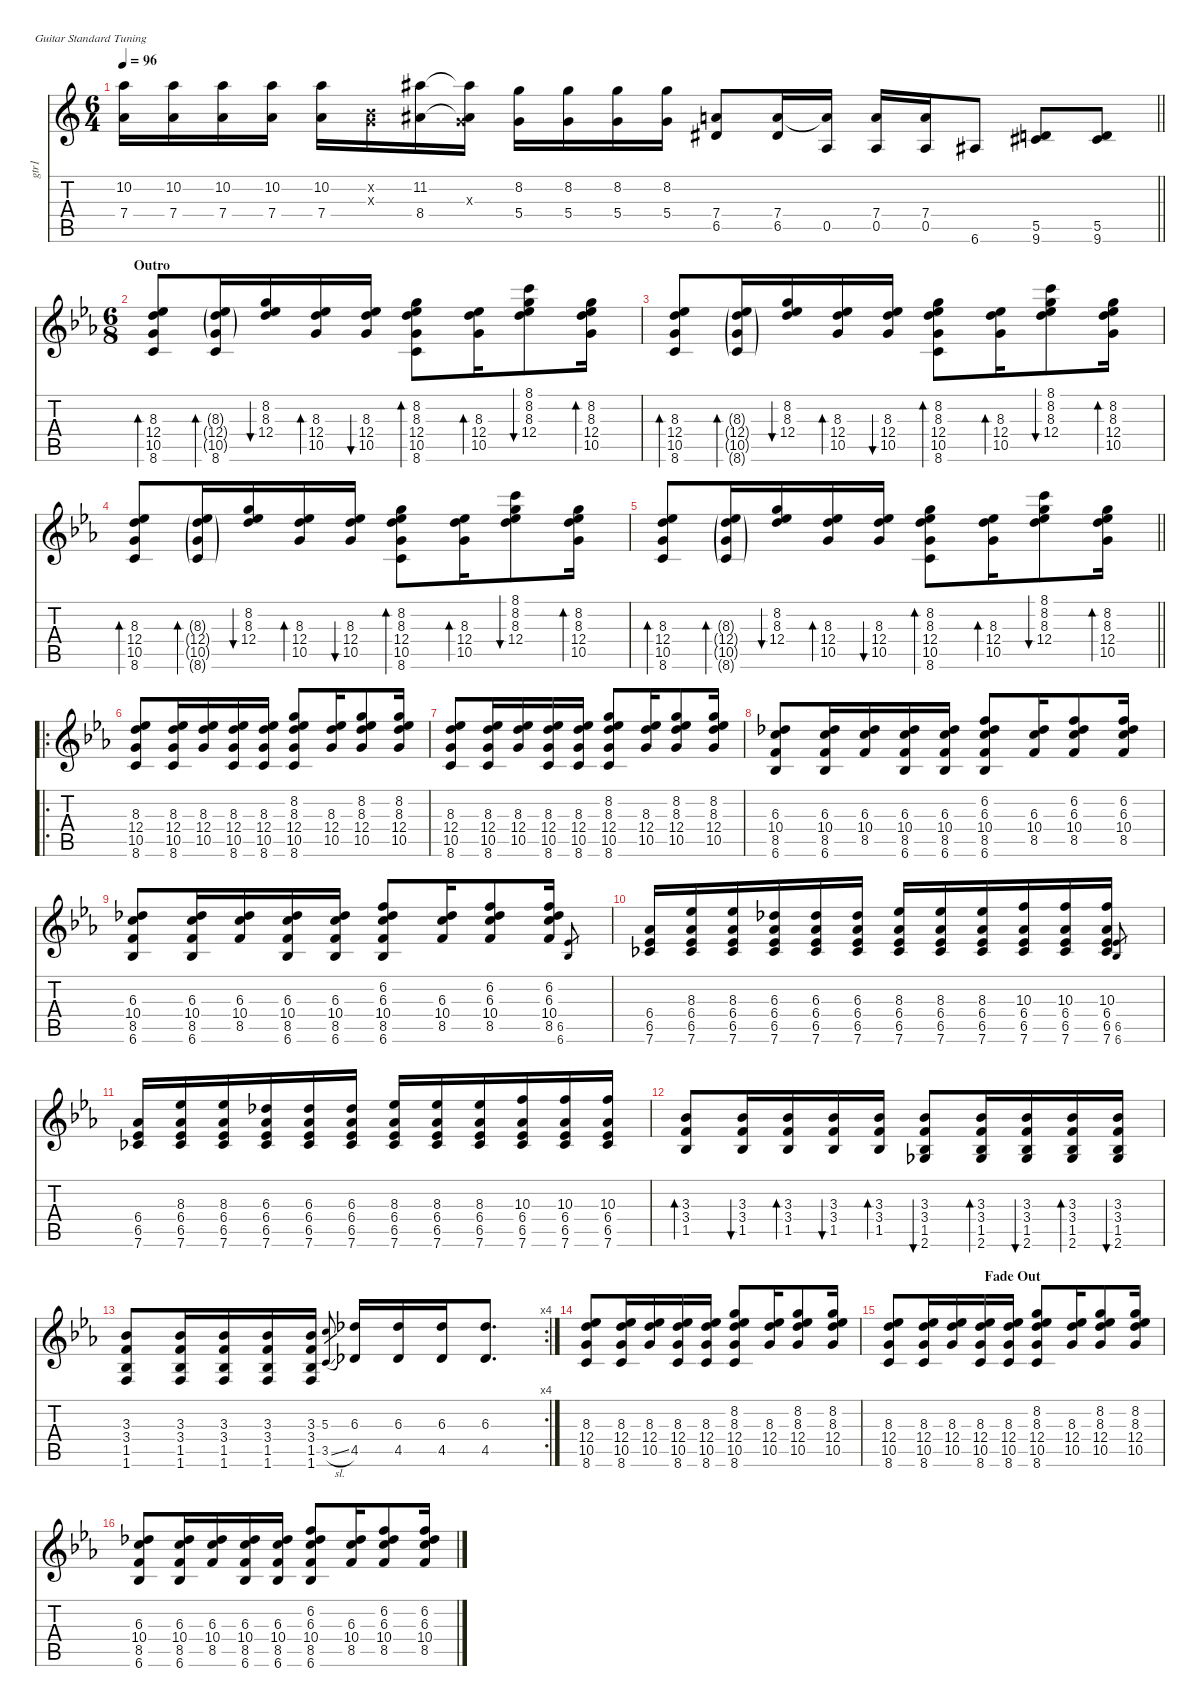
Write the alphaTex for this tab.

\defaultSystemsLayout 4
\hideDynamics
\bracketExtendMode nobrackets
\otherSystemsTrackNameOrientation horizontal
\track ("Guitar 1-hid" "gtr1") {defaultSystemsLayout 4 mute instrument acousticguitarsteel}
\staff {score tabs}
\tuning (E4 B3 G3 D3 A2 E2)
\ts (6 4)
\tempo 96
\clef g2
\barLineRight lightlight
\ks aminor
(10.2 7.4).16{dy mf} (10.2 7.4).16 (10.2 7.4).16 (10.2 7.4).16 (10.2 7.4).16{dy f} (0.2{x} 0.3{x}).16 (11.2{acc #} 8.4{acc #}).16{dy mf} (11.2{t acc #} 0.3{x} 8.4{t acc #}).16{dy f} (8.2 5.4).16{dy mf} (8.2 5.4).16 (8.2 5.4).16 (8.2 5.4).16 (7.4 6.5{acc #}).8 (7.4 6.5{acc #}).16 (7.4{t} 0.5).16{dy f} (7.4 0.5).16{dy mf} (7.4 0.5).16 6.6{acc #}.8 (5.5 9.6{acc #}).8 (5.5 9.6{acc #}).8 |
\ts (6 8)
\beaming (8 3 3)
\section ("" "Outro")
\tempo (94.5 hide)
\ks cminor
(8.3{acc b} 12.4{acc forcenatural} 10.5{acc forcenatural} 8.6{acc forcenatural}).8{bd 60 dy ff instrument acousticguitarnylon} (8.3{g acc b} 12.4{g acc forcenatural} 10.5{g acc forcenatural} 8.6{acc forcenatural}).16{bd 60 dy f} (8.2{acc forcenatural} 8.3{acc b} 12.4{acc forcenatural}).16{bu 60} (8.3{acc b} 12.4{acc forcenatural} 10.5{acc forcenatural}).16{bd 60} (8.3{acc b} 12.4{acc forcenatural} 10.5{acc forcenatural}).16{bu 60} (8.2{acc forcenatural} 8.3{acc b} 12.4{acc forcenatural} 10.5{acc forcenatural} 8.6{acc forcenatural}).8{bd 60 dy ff} (8.3{acc b} 12.4{acc forcenatural} 10.5{acc forcenatural}).16{bd 60 dy f} (8.1{acc forcenatural} 8.2{acc forcenatural} 8.3{acc b} 12.4{acc forcenatural}).8{bu 60 dy ff} (8.2{acc forcenatural} 8.3{acc b} 12.4{acc forcenatural} 10.5{acc forcenatural}).16{bd 60 dy f} |
(8.3{acc b} 12.4{acc forcenatural} 10.5{acc forcenatural} 8.6{acc forcenatural}).8{bd 60 dy ff} (8.3{g acc b} 12.4{g acc forcenatural} 10.5{g acc forcenatural} 8.6{g acc forcenatural}).16{bd 60 dy mf} (8.2{acc forcenatural} 8.3{acc b} 12.4{acc forcenatural}).16{bu 60 dy f} (8.3{acc b} 12.4{acc forcenatural} 10.5{acc forcenatural}).16{bd 60} (8.3{acc b} 12.4{acc forcenatural} 10.5{acc forcenatural}).16{bu 60} (8.2{acc forcenatural} 8.3{acc b} 12.4{acc forcenatural} 10.5{acc forcenatural} 8.6{acc forcenatural}).8{bd 60 dy ff} (8.3{acc b} 12.4{acc forcenatural} 10.5{acc forcenatural}).16{bd 60 dy f} (8.1{acc forcenatural} 8.2{acc forcenatural} 8.3{acc b} 12.4{acc forcenatural}).8{bu 60} (8.2{acc forcenatural} 8.3{acc b} 12.4{acc forcenatural} 10.5{acc forcenatural}).16{bd 60} |
(8.3{acc b} 12.4{acc forcenatural} 10.5{acc forcenatural} 8.6{acc forcenatural}).8{bd 60 dy ff} (8.3{g acc b} 12.4{g acc forcenatural} 10.5{g acc forcenatural} 8.6{g acc forcenatural}).16{bd 60 dy mf} (8.2{acc forcenatural} 8.3{acc b} 12.4{acc forcenatural}).16{bu 60 dy f} (8.3{acc b} 12.4{acc forcenatural} 10.5{acc forcenatural}).16{bd 60} (8.3{acc b} 12.4{acc forcenatural} 10.5{acc forcenatural}).16{bu 60} (8.2{acc forcenatural} 8.3{acc b} 12.4{acc forcenatural} 10.5{acc forcenatural} 8.6{acc forcenatural}).8{bd 60 dy ff} (8.3{acc b} 12.4{acc forcenatural} 10.5{acc forcenatural}).16{bd 60 dy f} (8.1{acc forcenatural} 8.2{acc forcenatural} 8.3{acc b} 12.4{acc forcenatural}).8{bu 60 dy ff} (8.2{acc forcenatural} 8.3{acc b} 12.4{acc forcenatural} 10.5{acc forcenatural}).16{bd 60 dy f} |
\barLineRight lightlight
(8.3{acc b} 12.4{acc forcenatural} 10.5{acc forcenatural} 8.6{acc forcenatural}).8{bd 60 dy ff} (8.3{g acc b} 12.4{g acc forcenatural} 10.5{g acc forcenatural} 8.6{g acc forcenatural}).16{bd 60 dy mf} (8.2{acc forcenatural} 8.3{acc b} 12.4{acc forcenatural}).16{bu 60 dy f} (8.3{acc b} 12.4{acc forcenatural} 10.5{acc forcenatural}).16{bd 60} (8.3{acc b} 12.4{acc forcenatural} 10.5{acc forcenatural}).16{bu 60} (8.2{acc forcenatural} 8.3{acc b} 12.4{acc forcenatural} 10.5{acc forcenatural} 8.6{acc forcenatural}).8{bd 60} (8.3{acc b} 12.4{acc forcenatural} 10.5{acc forcenatural}).16{bd 60} (8.1{acc forcenatural} 8.2{acc forcenatural} 8.3{acc b} 12.4{acc forcenatural}).8{bu 60} (8.2{acc forcenatural} 8.3{acc b} 12.4{acc forcenatural} 10.5{acc forcenatural}).16{bd 60} |
\ro
(8.3{acc b} 12.4{acc forcenatural} 10.5{acc forcenatural} 8.6{acc forcenatural}).8{dy ff instrument distortionguitar} (8.3{acc b} 12.4{acc forcenatural} 10.5{acc forcenatural} 8.6{acc forcenatural}).16 (8.3{acc b} 12.4{acc forcenatural} 10.5{acc forcenatural}).16 (8.3{acc b} 12.4{acc forcenatural} 10.5{acc forcenatural} 8.6{acc forcenatural}).16 (8.3{acc b} 12.4{acc forcenatural} 10.5{acc forcenatural} 8.6{acc forcenatural}).16 (8.2{acc forcenatural} 8.3{acc b} 12.4{acc forcenatural} 10.5{acc forcenatural} 8.6{acc forcenatural}).8 (8.3{acc b} 12.4{acc forcenatural} 10.5{acc forcenatural}).16 (8.2{acc forcenatural} 8.3{acc b} 12.4{acc forcenatural} 10.5{acc forcenatural}).8 (8.2{acc forcenatural} 8.3{acc b} 12.4{acc forcenatural} 10.5{acc forcenatural}).16 |
(8.3{acc b} 12.4{acc forcenatural} 10.5{acc forcenatural} 8.6{acc forcenatural}).8 (8.3{acc b} 12.4{acc forcenatural} 10.5{acc forcenatural} 8.6{acc forcenatural}).16 (8.3{acc b} 12.4{acc forcenatural} 10.5{acc forcenatural}).16 (8.3{acc b} 12.4{acc forcenatural} 10.5{acc forcenatural} 8.6{acc forcenatural}).16 (8.3{acc b} 12.4{acc forcenatural} 10.5{acc forcenatural} 8.6{acc forcenatural}).16 (8.2{acc forcenatural} 8.3{acc b} 12.4{acc forcenatural} 10.5{acc forcenatural} 8.6{acc forcenatural}).8 (8.3{acc b} 12.4{acc forcenatural} 10.5{acc forcenatural}).16 (8.2{acc forcenatural} 8.3{acc b} 12.4{acc forcenatural} 10.5{acc forcenatural}).8 (8.2{acc forcenatural} 8.3{acc b} 12.4{acc forcenatural} 10.5{acc forcenatural}).16 |
(6.3{acc b} 10.4{acc forcenatural} 8.5{acc forcenatural} 6.6{acc b}).8 (6.3{acc b} 10.4{acc forcenatural} 8.5{acc forcenatural} 6.6{acc b}).16 (6.3{acc b} 10.4{acc forcenatural} 8.5{acc forcenatural}).16 (6.3{acc b} 10.4{acc forcenatural} 8.5{acc forcenatural} 6.6{acc b}).16 (6.3{acc b} 10.4{acc forcenatural} 8.5{acc forcenatural} 6.6{acc b}).16 (6.2{acc forcenatural} 6.3{acc b} 10.4{acc forcenatural} 8.5{acc forcenatural} 6.6{acc b}).8 (6.3{acc b} 10.4{acc forcenatural} 8.5{acc forcenatural}).16 (6.2{acc forcenatural} 6.3{acc b} 10.4{acc forcenatural} 8.5{acc forcenatural}).8 (6.2{acc forcenatural} 6.3{acc b} 10.4{acc forcenatural} 8.5{acc forcenatural}).16 |
(6.3{acc b} 10.4{acc forcenatural} 8.5{acc forcenatural} 6.6{acc b}).8 (6.3{acc b} 10.4{acc forcenatural} 8.5{acc forcenatural} 6.6{acc b}).16 (6.3{acc b} 10.4{acc forcenatural} 8.5{acc forcenatural}).16 (6.3{acc b} 10.4{acc forcenatural} 8.5{acc forcenatural} 6.6{acc b}).16 (6.3{acc b} 10.4{acc forcenatural} 8.5{acc forcenatural} 6.6{acc b}).16 (6.2{acc forcenatural} 6.3{acc b} 10.4{acc forcenatural} 8.5{acc forcenatural} 6.6{acc b}).8 (6.3{acc b} 10.4{acc forcenatural} 8.5{acc forcenatural}).16 (6.2{acc forcenatural} 6.3{acc b} 10.4{acc forcenatural} 8.5{acc forcenatural}).8 (6.2{acc forcenatural} 6.3{acc b} 10.4{acc forcenatural} 8.5{acc forcenatural}).16 (6.5{acc b} 6.6{acc b}).8{gr dy mf} |
(6.4{acc b} 6.5{acc b} 7.6{acc b}).16{dy ff} (8.3{acc b} 6.4{acc b} 6.5{acc b} 7.6{acc b}).16 (8.3{acc b} 6.4{acc b} 6.5{acc b} 7.6{acc b}).16 (6.3{acc b} 6.4{acc b} 6.5{acc b} 7.6{acc b}).16 (6.3{acc b} 6.4{acc b} 6.5{acc b} 7.6{acc b}).16 (6.3{acc b} 6.4{acc b} 6.5{acc b} 7.6{acc b}).16 (8.3{acc b} 6.4{acc b} 6.5{acc b} 7.6{acc b}).16 (8.3{acc b} 6.4{acc b} 6.5{acc b} 7.6{acc b}).16 (8.3{acc b} 6.4{acc b} 6.5{acc b} 7.6{acc b}).16 (10.3{acc forcenatural} 6.4{acc b} 6.5{acc b} 7.6{acc b}).16 (10.3{acc forcenatural} 6.4{acc b} 6.5{acc b} 7.6{acc b}).16 (10.3{acc forcenatural} 6.4{acc b} 6.5{acc b} 7.6{acc b}).16 (6.5{acc b} 6.6{acc b}).8{gr dy mf} |
(6.4{acc b} 6.5{acc b} 7.6{acc b}).16{dy ff} (8.3{acc b} 6.4{acc b} 6.5{acc b} 7.6{acc b}).16 (8.3{acc b} 6.4{acc b} 6.5{acc b} 7.6{acc b}).16 (6.3{acc b} 6.4{acc b} 6.5{acc b} 7.6{acc b}).16 (6.3{acc b} 6.4{acc b} 6.5{acc b} 7.6{acc b}).16 (6.3{acc b} 6.4{acc b} 6.5{acc b} 7.6{acc b}).16 (8.3{acc b} 6.4{acc b} 6.5{acc b} 7.6{acc b}).16 (8.3{acc b} 6.4{acc b} 6.5{acc b} 7.6{acc b}).16 (8.3{acc b} 6.4{acc b} 6.5{acc b} 7.6{acc b}).16 (10.3{acc forcenatural} 6.4{acc b} 6.5{acc b} 7.6{acc b}).16 (10.3{acc forcenatural} 6.4{acc b} 6.5{acc b} 7.6{acc b}).16 (10.3{acc forcenatural} 6.4{acc b} 6.5{acc b} 7.6{acc b}).16 |
(3.3{acc b} 3.4{acc forcenatural} 1.5{acc b}).8{bd 60} (3.3{acc b} 3.4{acc forcenatural} 1.5{acc b}).16{bu 60} (3.3{acc b} 3.4{acc forcenatural} 1.5{acc b}).16{bd 60} (3.3{acc b} 3.4{acc forcenatural} 1.5{acc b}).16{bu 60} (3.3{acc b} 3.4{acc forcenatural} 1.5{acc b}).16{bd 60} (3.3{acc b} 3.4{acc forcenatural} 1.5{acc b} 2.6{acc b}).8{bu 60} (3.3{acc b} 3.4{acc forcenatural} 1.5{acc b} 2.6{acc b}).16{bd 60} (3.3{acc b} 3.4{acc forcenatural} 1.5{acc b} 2.6{acc b}).16{bu 60} (3.3{acc b} 3.4{acc forcenatural} 1.5{acc b} 2.6{acc b}).16{bd 60} (3.3{acc b} 3.4{acc forcenatural} 1.5{acc b} 2.6{acc b}).16{bu 60} |
\rc 4
(3.3{acc b} 3.4{acc forcenatural} 1.5{acc b} 1.6{acc forcenatural}).8 (3.3{acc b} 3.4{acc forcenatural} 1.5{acc b} 1.6{acc forcenatural}).16 (3.3{acc b} 3.4{acc forcenatural} 1.5{acc b} 1.6{acc forcenatural}).16 (3.3{acc b} 3.4{acc forcenatural} 1.5{acc b} 1.6{acc forcenatural}).16 (3.3{acc b} 3.4{acc forcenatural} 1.5{acc b} 1.6{acc forcenatural}).16 (5.3{acc forcenatural} 3.5{sl acc forcenatural}).8{gr dy f} (6.3{acc b} 4.5{acc b}).16{dy ff} (6.3{acc b} 4.5{acc b}).16 (6.3{acc b} 4.5{acc b}).16 (6.3{acc b} 4.5{acc b}).8{d} |
\section ("" "                                                                                                                    Fade Out")
(8.3{acc b} 12.4{acc forcenatural} 10.5{acc forcenatural} 8.6{acc forcenatural}).8 (8.3{acc b} 12.4{acc forcenatural} 10.5{acc forcenatural} 8.6{acc forcenatural}).16 (8.3{acc b} 12.4{acc forcenatural} 10.5{acc forcenatural}).16 (8.3{acc b} 12.4{acc forcenatural} 10.5{acc forcenatural} 8.6{acc forcenatural}).16 (8.3{acc b} 12.4{acc forcenatural} 10.5{acc forcenatural} 8.6{acc forcenatural}).16 (8.2{acc forcenatural} 8.3{acc b} 12.4{acc forcenatural} 10.5{acc forcenatural} 8.6{acc forcenatural}).8 (8.3{acc b} 12.4{acc forcenatural} 10.5{acc forcenatural}).16 (8.2{acc forcenatural} 8.3{acc b} 12.4{acc forcenatural} 10.5{acc forcenatural}).8 (8.2{acc forcenatural} 8.3{acc b} 12.4{acc forcenatural} 10.5{acc forcenatural}).16 |
(8.3{acc b} 12.4{acc forcenatural} 10.5{acc forcenatural} 8.6{acc forcenatural}).8 (8.3{acc b} 12.4{acc forcenatural} 10.5{acc forcenatural} 8.6{acc forcenatural}).16 (8.3{acc b} 12.4{acc forcenatural} 10.5{acc forcenatural}).16 (8.3{acc b} 12.4{acc forcenatural} 10.5{acc forcenatural} 8.6{acc forcenatural}).16 (8.3{acc b} 12.4{acc forcenatural} 10.5{acc forcenatural} 8.6{acc forcenatural}).16 (8.2{acc forcenatural} 8.3{acc b} 12.4{acc forcenatural} 10.5{acc forcenatural} 8.6{acc forcenatural}).8 (8.3{acc b} 12.4{acc forcenatural} 10.5{acc forcenatural}).16 (8.2{acc forcenatural} 8.3{acc b} 12.4{acc forcenatural} 10.5{acc forcenatural}).8 (8.2{acc forcenatural} 8.3{acc b} 12.4{acc forcenatural} 10.5{acc forcenatural}).16 |
(6.3{acc b} 10.4{acc forcenatural} 8.5{acc forcenatural} 6.6{acc b}).8 (6.3{acc b} 10.4{acc forcenatural} 8.5{acc forcenatural} 6.6{acc b}).16 (6.3{acc b} 10.4{acc forcenatural} 8.5{acc forcenatural}).16 (6.3{acc b} 10.4{acc forcenatural} 8.5{acc forcenatural} 6.6{acc b}).16 (6.3{acc b} 10.4{acc forcenatural} 8.5{acc forcenatural} 6.6{acc b}).16 (6.2{acc forcenatural} 6.3{acc b} 10.4{acc forcenatural} 8.5{acc forcenatural} 6.6{acc b}).8 (6.3{acc b} 10.4{acc forcenatural} 8.5{acc forcenatural}).16 (6.2{acc forcenatural} 6.3{acc b} 10.4{acc forcenatural} 8.5{acc forcenatural}).8 (6.2{acc forcenatural} 6.3{acc b} 10.4{acc forcenatural} 8.5{acc forcenatural}).16
